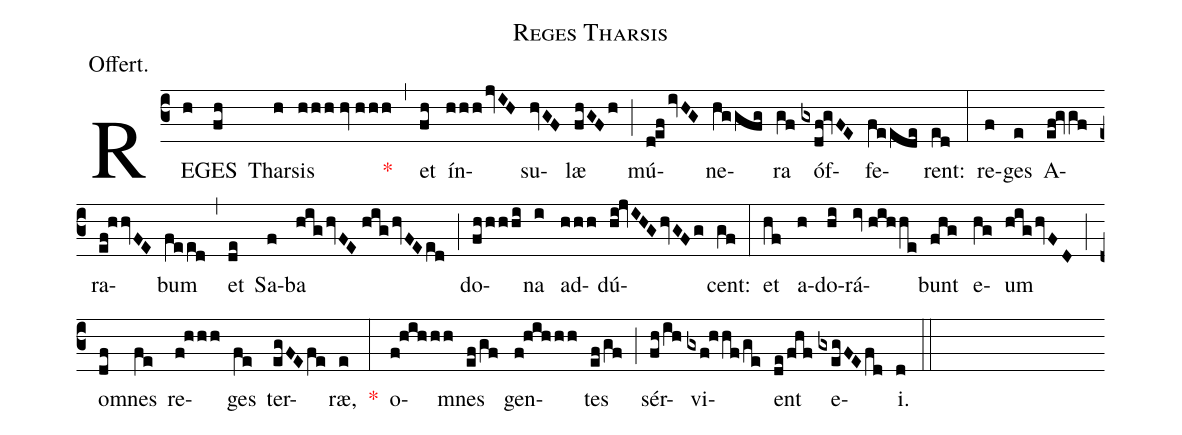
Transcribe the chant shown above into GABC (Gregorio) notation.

name:Reges Tharsis;
annotation:Offert.;
mode:V.;
office-part:Offertory;
%%
(c3) RE(h)GES(fh) Thar(h)sis(hhh//hv//hhh) <v>\red{*}</v>(,) et(fh) ín(hhhjvIH)su(hvGF)læ(fhGFh) (;) mú(d!efivHG)ne(hggfg)ra(gf) óf(gxdf!gvFE)fe(feede)rent:(ed) (:) re(f)ges(e) A(ef!gvgf)ra(ef!hhvFE)bum(feed) (,) et(de) Sa(f)ba(highvFE//highvFEed) (;) do(fhhhhi)na(i) ad(hhh)dú(hi!jvIHGhvGFg)cent:(gf) (:) et(hf) a(h)do(hi)rá(iv//hihhe)bunt(fhg) e(hg)um(highvFD) (;) o(df)mnes(fe) re(f!hhh)ges(fe) ter(egFEfe)ræ,(e) <v>\red{*}</v>(:) o(f!hihhh)mnes(ef/gf) gen(f!hihhh)tes(ef/gf) (;) sér(fh/ih)vi(gxf!hhf/ge)ent(de/fhf) e(gxegFEfd)i.(d) (::)
